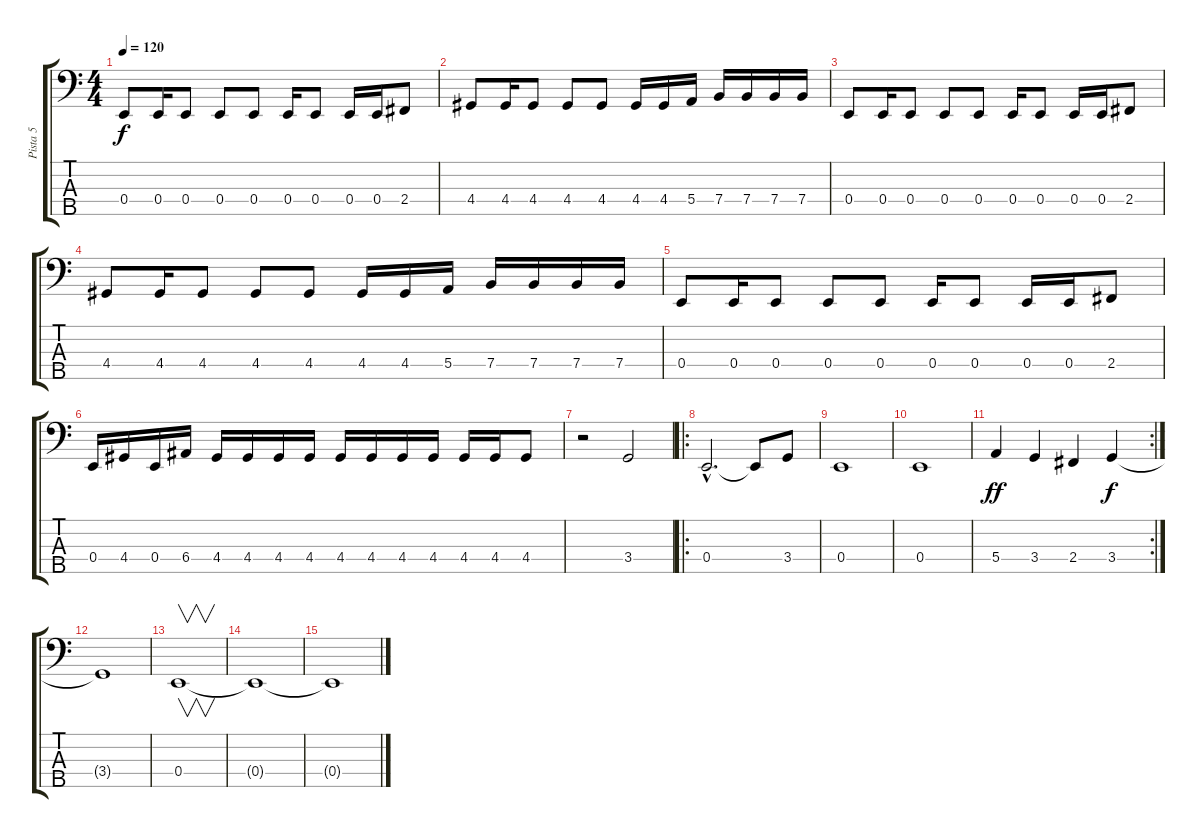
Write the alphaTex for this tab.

\track ("Pista 5" "Pista 5") {instrument electricbasspick}
\staff {score tabs}
\tuning (G2 D2 A1 E1 B0) {hide}
\ts (4 4)
\tempo 120
\clef f4
\ks c
0.4.8{dy f} 0.4.16 0.4.8 0.4.8 0.4.8 0.4.16 0.4.8 0.4.16 0.4.16 2.4.8 |
4.4.8 4.4.16 4.4.8 4.4.8 4.4.8 4.4.16 4.4.16 5.4.16 7.4.16 7.4.16 7.4.16 7.4.16 |
0.4.8 0.4.16 0.4.8 0.4.8 0.4.8 0.4.16 0.4.8 0.4.16 0.4.16 2.4.8 |
4.4.8 4.4.16 4.4.8 4.4.8 4.4.8 4.4.16 4.4.16 5.4.16 7.4.16 7.4.16 7.4.16 7.4.16 |
0.4.8 0.4.16 0.4.8 0.4.8 0.4.8 0.4.16 0.4.8 0.4.16 0.4.16 2.4.8 |
0.4.16 4.4.16 0.4.16 6.4.16 4.4.16 4.4.16 4.4.16 4.4.16 4.4.16 4.4.16 4.4.16 4.4.16 4.4.16 4.4.16 4.4.8 |
r.2 3.4.2 |
\ro
0.4{hac}.2{d} 0.4{t}.8 3.4.8 |
0.4.1 |
0.4.1 |
\rc 2
5.4.4{dy ff} 3.4.4 2.4.4 3.4.4{dy f} |
3.4{t}.1 |
0.4.1{v} |
0.4{t}.1{volume 2} |
0.4{t}.1
